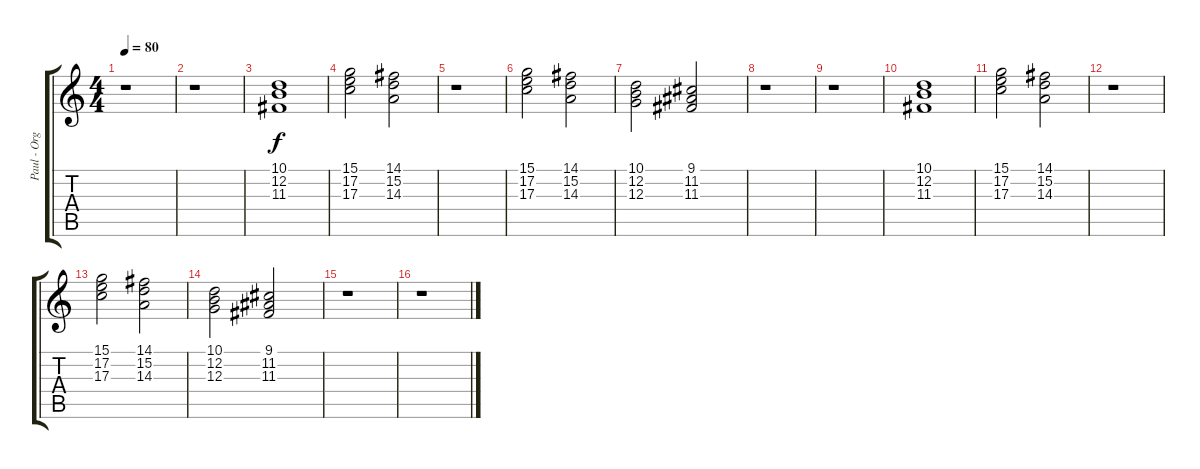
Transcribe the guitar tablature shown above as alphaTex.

\track ("Paul - Organ" "Paul - Org") {instrument drawbarorgan}
\staff {score tabs}
\tuning (E4 B3 G3 D3 A2 E2) {hide}
\ts (4 4)
\tempo 80
\clef g2
\ks c
r.1{dy f} |
r.1 |
(10.1 12.2 11.3).1 |
(15.1 17.2 17.3).2 (14.1 15.2 14.3).2 |
r.1 |
(15.1 17.2 17.3).2 (14.1 15.2 14.3).2 |
(10.1 12.2 12.3).2 (9.1 11.2 11.3).2 |
r.1 |
r.1 |
(10.1 12.2 11.3).1 |
(15.1 17.2 17.3).2 (14.1 15.2 14.3).2 |
r.1 |
(15.1 17.2 17.3).2 (14.1 15.2 14.3).2 |
(10.1 12.2 12.3).2 (9.1 11.2 11.3).2 |
r.1 |
r.1
